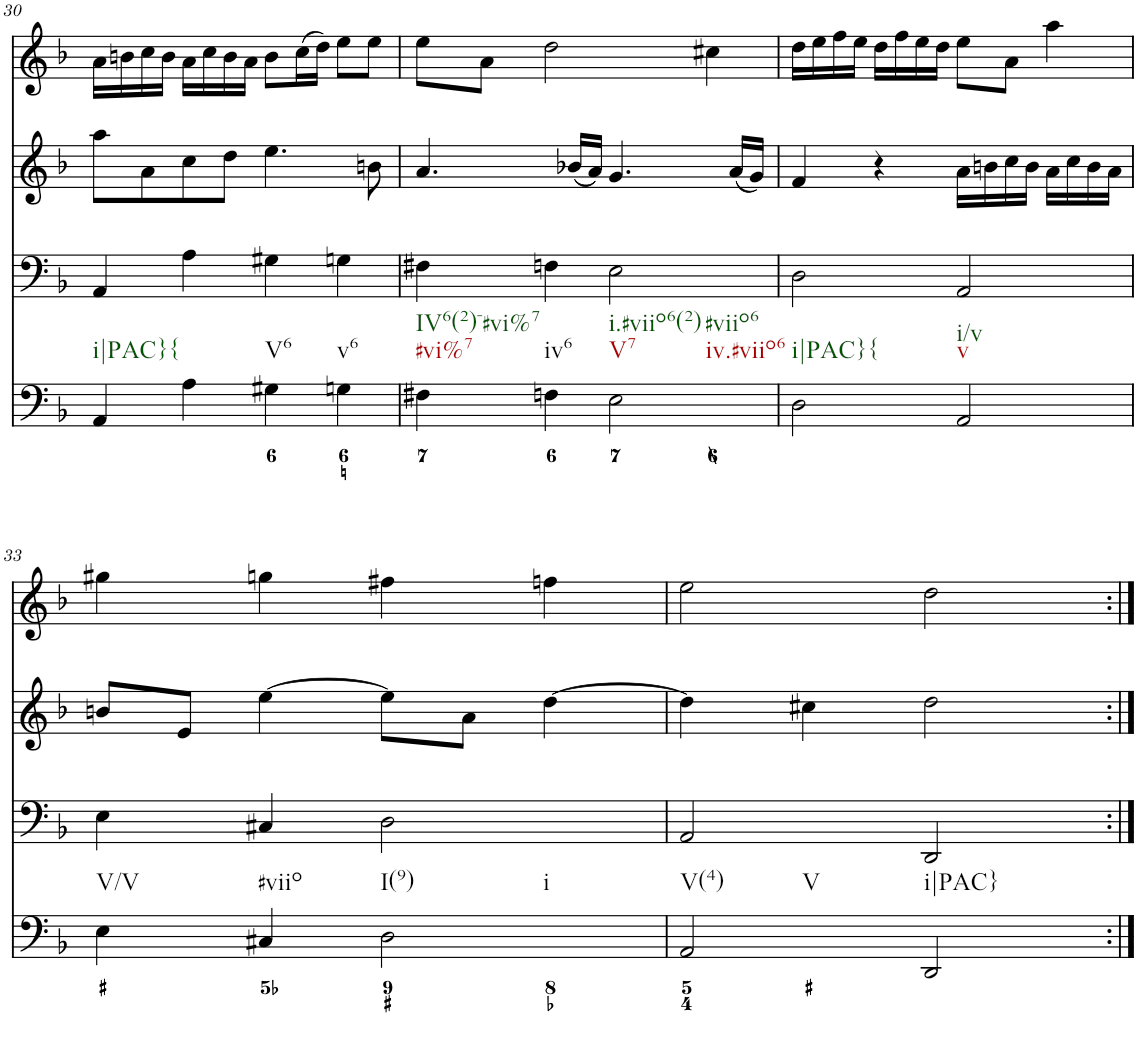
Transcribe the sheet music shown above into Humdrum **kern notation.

**kern	**kern	**kern	**kern
*part4	*part3	*part2	*part1
*staff4	*staff3	*staff2	*staff1
*I"violn	*I"violn	*I"cello	*I"organ
!!LO:PB:g=z
*clefF4	*clefF4	*clefG2	*clefG2
*k[b-]	*k[b-]	*k[b-]	*k[b-]
*d:	*d:	*d:	*d:
*M4/4	*M4/4	*M4/4	*M4/4
*met(c)	*met(c)	*met(c)	*met(c)
=30	=30	=30	=30
!LO:TX:b:t=i|PAC}{	!	!	!
4AA/	4AA/	8aa\L	16a\LL
.	.	.	16bn\
.	.	8a\	16cc\
.	.	.	16b\JJ
4A\	4A\	8cc\	16a\LL
.	.	.	16cc\
.	.	8dd\J	16b\
.	.	.	16a\JJ
!LO:TX:b:t=V6	!	!	!
4G#X\	4G#X\	4.ee\	8b\L
.	.	.	(16cc\L
.	.	.	16dd\JJ)
!LO:TX:b:t=v6	!	!	!
4Gn\	4Gn\	.	8ee\L
.	.	8bn\	8ee\J
=31	=31	=31	=31
!LO:TX:b:t=#vi%7	!	!	!
!LO:TX:b:t=IV6(2)-#vi%7	!	!	!
4F#X\	4F#X\	4.a/	8ee\L
.	.	.	8a\J
!LO:TX:b:t=iv6	!	!	!
4Fn\	4Fn\	.	2dd\
.	.	(16b-X/LL	.
.	.	16a/JJ)	.
!LO:TX:b:t=V7	!	!	!
!LO:TX:b:t=i.#viio6(2)	!	!	!
!LO:TX:b:t=iv.#viio6	!	!	!
!LO:TX:b:t=#viio6	!	!	!
2E\	2E\	4.g/	.
.	.	.	4cc#X\
.	.	(16a/LL	.
.	.	16g/JJ)	.
=32	=32	=32	=32
!LO:TX:b:t=i|PAC}{	!	!	!
2D\	2D\	4f/	16dd\LL
.	.	.	16ee\
.	.	.	16ff\
.	.	.	16ee\JJ
.	.	4r	16dd\LL
.	.	.	16ff\
.	.	.	16ee\
.	.	.	16dd\JJ
!LO:TX:b:t=v	!	!	!
!LO:TX:b:t=i/v	!	!	!
2AA/	2AA/	16a\LL	8ee\L
.	.	16bn\	.
.	.	16cc\	8a\J
.	.	16b\JJ	.
.	.	16a\LL	4aa\
.	.	16cc\	.
.	.	16b\	.
.	.	16a\JJ	.
!!LO:LB:g=z
=33	=33	=33	=33
!LO:TX:b:t=V/V	!	!	!
4E\	4E\	8bn/L	4gg#X\
.	.	8e/J	.
!LO:TX:b:t=#viio	!	!	!
4C#X/	4C#X/	[4ee\	4ggn\
!LO:TX:b:t=I(9)	!	!	!
!LO:TX:b:t=i	!	!	!
2D\	2D\	8ee\L]	4ff#X\
.	.	8a\J	.
.	.	[4dd\	4ffn\
=34	=34	=34	=34
!LO:TX:b:t=V(4)	!	!	!
!LO:TX:b:t=V	!	!	!
2AA/	2AA/	4dd\]	2ee\
.	.	4cc#X\	.
!LO:TX:b:t=i|PAC}	!	!	!
2DD/	2DD/	2dd\	2dd\
=:|!	=:|!	=:|!	=:|!
*-	*-	*-	*-
